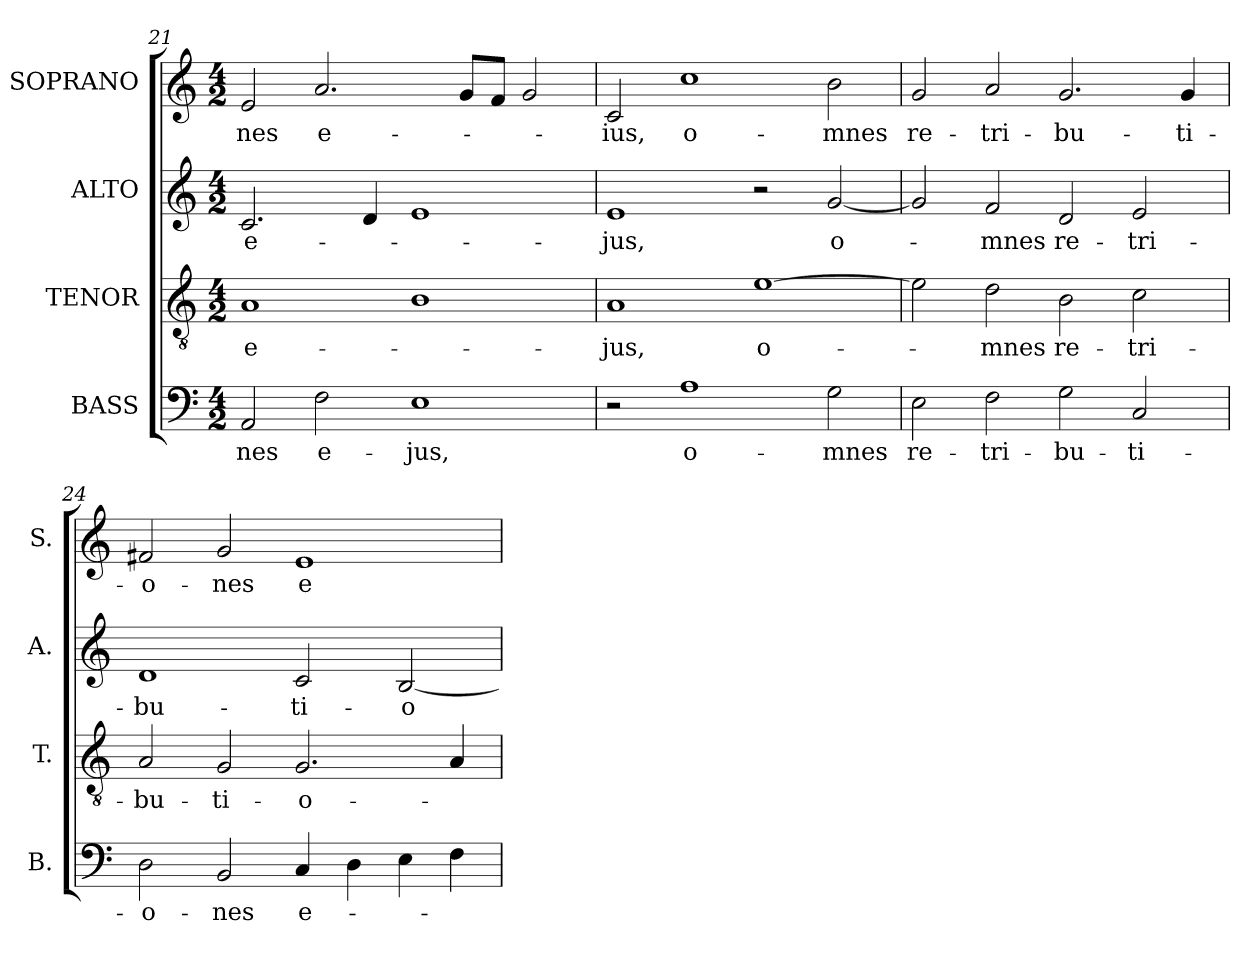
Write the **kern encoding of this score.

**kern	**text	**kern	**text	**kern	**text	**kern	**text
*part4	*part4	*part3	*part3	*part2	*part2	*part1	*part1
*staff4	*staff4	*staff3	*staff3	*staff2	*staff2	*staff1	*staff1
*I"BASS	*	*I"TENOR	*	*I"ALTO	*	*I"SOPRANO	*
*I'B.	*	*I'T.	*	*I'A.	*	*I'S.	*
!!LO:PB:g=z
*clefF4	*	*clefGv2	*	*clefG2	*	*clefG2	*
*	*	*ITrd7c12	*	*	*	*	*
*k[]	*	*k[]	*	*k[]	*	*k[]	*
*C:	*	*C:	*	*C:	*	*C:	*
*M4/2	*	*M4/2	*	*M4/2	*	*M4/2	*
=21	=21	=21	=21	=21	=21	=21	=21
!	!LO:LY:b:color=#000000	!	!	!	!	!	!
!	!	!	!LO:LY:b:color=#000000	!	!	!	!
!	!	!	!	!	!LO:LY:b:color=#000000	!	!
!	!	!	!	!	!	!	!LO:LY:b:color=#000000
2AAi/	-nes	1AAi	e-	2.ci/	e-	2ei/	-nes
!	!LO:LY:b:color=#000000	!	!	!	!	!	!
!	!	!	!	!	!	!	!LO:LY:b:color=#000000
2Fi\	e-	.	.	.	.	2.ai/	e-
.	.	.	.	4di/	.	.	.
!	!LO:LY:b:color=#000000	!	!	!	!	!	!
1Ei	-jus,	1BBi	.	1ei	.	.	.
.	.	.	.	.	.	8gi/L	.
.	.	.	.	.	.	8fi/J	.
.	.	.	.	.	.	2gi/	.
=22	=22	=22	=22	=22	=22	=22	=22
!	!	!	!LO:LY:b:color=#000000	!	!	!	!
!	!	!	!	!	!LO:LY:b:color=#000000	!	!
!	!	!	!	!	!	!	!LO:LY:b:color=#000000
2r	.	1AAi	-jus,	1ei	-jus,	2ci/	-ius,
!	!LO:LY:b:color=#000000	!	!	!	!	!	!
!	!	!	!	!	!	!	!LO:LY:b:color=#000000
1Ai	o-	.	.	.	.	1cci	o-
!	!	!	!LO:LY:b:color=#000000	!	!	!	!
.	.	[1Ei	o-	2r	.	.	.
!	!LO:LY:b:color=#000000	!	!	!	!	!	!
!	!	!	!	!	!LO:LY:b:color=#000000	!	!
!	!	!	!	!	!	!	!LO:LY:b:color=#000000
2Gi\	-mnes	.	.	[2gi/	o-	2bi\	-mnes
=23	=23	=23	=23	=23	=23	=23	=23
!	!LO:LY:b:color=#000000	!	!	!	!	!	!
!	!	!	!	!	!	!	!LO:LY:b:color=#000000
2Ei\	re-	2Ei\]	.	2gi/]	.	2gi/	re-
!	!LO:LY:b:color=#000000	!	!	!	!	!	!
!	!	!	!LO:LY:b:color=#000000	!	!	!	!
!	!	!	!	!	!LO:LY:b:color=#000000	!	!
!	!	!	!	!	!	!	!LO:LY:b:color=#000000
2Fi\	-tri-	2Di\	-mnes	2fi/	-mnes	2ai/	-tri-
!	!LO:LY:b:color=#000000	!	!	!	!	!	!
!	!	!	!LO:LY:b:color=#000000	!	!	!	!
!	!	!	!	!	!LO:LY:b:color=#000000	!	!
!	!	!	!	!	!	!	!LO:LY:b:color=#000000
2Gi\	-bu-	2BBi\	re-	2di/	re-	2.gi/	-bu-
!	!LO:LY:b:color=#000000	!	!	!	!	!	!
!	!	!	!LO:LY:b:color=#000000	!	!	!	!
!	!	!	!	!	!LO:LY:b:color=#000000	!	!
2Ci/	-ti-	2Ci\	-tri-	2ei/	-tri-	.	.
!	!	!	!	!	!	!	!LO:LY:b:color=#000000
.	.	.	.	.	.	4gi/	-ti-
=24	=24	=24	=24	=24	=24	=24	=24
!	!LO:LY:b:color=#000000	!	!	!	!	!	!
!	!	!	!LO:LY:b:color=#000000	!	!	!	!
!	!	!	!	!	!LO:LY:b:color=#000000	!	!
!	!	!	!	!	!	!	!LO:LY:b:color=#000000
2Di\	-o-	2AAi/	-bu-	1di	-bu-	2f#Xi/	-o-
!	!LO:LY:b:color=#000000	!	!	!	!	!	!
!	!	!	!LO:LY:b:color=#000000	!	!	!	!
!	!	!	!	!	!	!	!LO:LY:b:color=#000000
2BBi/	-nes	2GGi/	-ti-	.	.	2gi/	-nes
!	!LO:LY:b:color=#000000	!	!	!	!	!	!
!	!	!	!LO:LY:b:color=#000000	!	!	!	!
!	!	!	!	!	!LO:LY:b:color=#000000	!	!
!	!	!	!	!	!	!	!LO:LY:b:color=#000000
4Ci/	e-	2.GGi/	-o-	2ci/	-ti-	1ei	e-
4Di\	.	.	.	.	.	.	.
!	!	!	!	!	!LO:LY:b:color=#000000	!	!
4Ei\	.	.	.	[2Bi/	-o-	.	.
4Fi\	.	4AAi/	.	.	.	.	.
=	=	=	=	=	=	=	=
*-	*-	*-	*-	*-	*-	*-	*-
